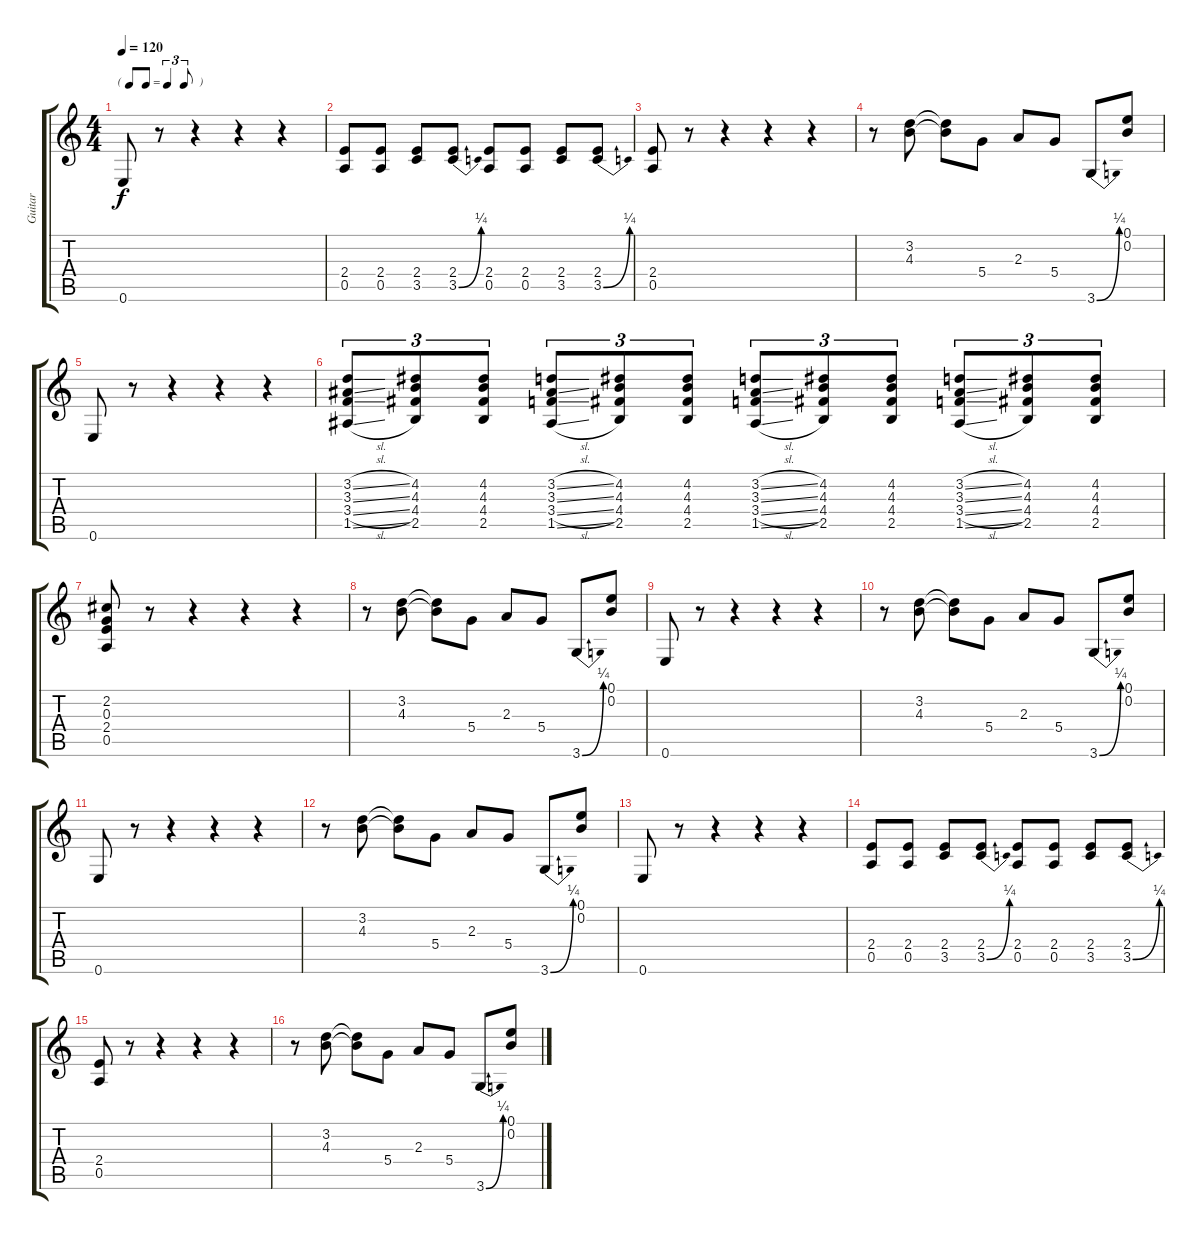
\track ("Guitar" "Guitar") {instrument acousticguitarsteel}
\staff {score tabs}
\tuning (E4 B3 G3 D3 A2 E2) {hide}
\ts (4 4)
\tf triplet8th
\tempo 120
\clef g2
\ks c
0.6.8{dy f} r.8 r.4 r.4 r.4 |
(2.4 0.5).8 (2.4 0.5).8 (2.4 3.5).8 (2.4 3.5{be (bend 0 0 60 1)}).8 (2.4 0.5).8 (2.4 0.5).8 (2.4 3.5).8 (2.4 3.5{be (bend 0 0 60 1)}).8 |
(2.4 0.5).8 r.8 r.4 r.4 r.4 |
r.8 (3.2 4.3).8 (3.2{t} 4.3{t}).8 5.4.8 2.3.8 5.4.8 3.6{be (bend 0 0 60 1)}.8 (0.1 0.2).8 |
0.6.8 r.8 r.4 r.4 r.4 |
(3.2{sl} 3.3{sl} 3.4{sl} 1.5{sl}).8{tu (3 2)} (4.2 4.3 4.4 2.5).8{tu (3 2)} (4.2 4.3 4.4 2.5).8{tu (3 2)} (3.2{sl} 3.3{sl} 3.4{sl} 1.5{sl}).8{tu (3 2)} (4.2 4.3 4.4 2.5).8{tu (3 2)} (4.2 4.3 4.4 2.5).8{tu (3 2)} (3.2{sl} 3.3{sl} 3.4{sl} 1.5{sl}).8{tu (3 2)} (4.2 4.3 4.4 2.5).8{tu (3 2)} (4.2 4.3 4.4 2.5).8{tu (3 2)} (3.2{sl} 3.3{sl} 3.4{sl} 1.5{sl}).8{tu (3 2)} (4.2 4.3 4.4 2.5).8{tu (3 2)} (4.2 4.3 4.4 2.5).8{tu (3 2)} |
(2.2 0.3 2.4 0.5).8 r.8 r.4 r.4 r.4 |
r.8 (3.2 4.3).8 (3.2{t} 4.3{t}).8 5.4.8 2.3.8 5.4.8 3.6{be (bend 0 0 60 1)}.8 (0.1 0.2).8 |
0.6.8 r.8 r.4 r.4 r.4 |
r.8 (3.2 4.3).8 (3.2{t} 4.3{t}).8 5.4.8 2.3.8 5.4.8 3.6{be (bend 0 0 60 1)}.8 (0.1 0.2).8 |
0.6.8 r.8 r.4 r.4 r.4 |
r.8 (3.2 4.3).8 (3.2{t} 4.3{t}).8 5.4.8 2.3.8 5.4.8 3.6{be (bend 0 0 60 1)}.8 (0.1 0.2).8 |
0.6.8 r.8 r.4 r.4 r.4 |
(2.4 0.5).8 (2.4 0.5).8 (2.4 3.5).8 (2.4 3.5{be (bend 0 0 60 1)}).8 (2.4 0.5).8 (2.4 0.5).8 (2.4 3.5).8 (2.4 3.5{be (bend 0 0 60 1)}).8 |
(2.4 0.5).8 r.8 r.4 r.4 r.4 |
r.8 (3.2 4.3).8 (3.2{t} 4.3{t}).8 5.4.8 2.3.8 5.4.8 3.6{be (bend 0 0 60 1)}.8 (0.1 0.2).8
